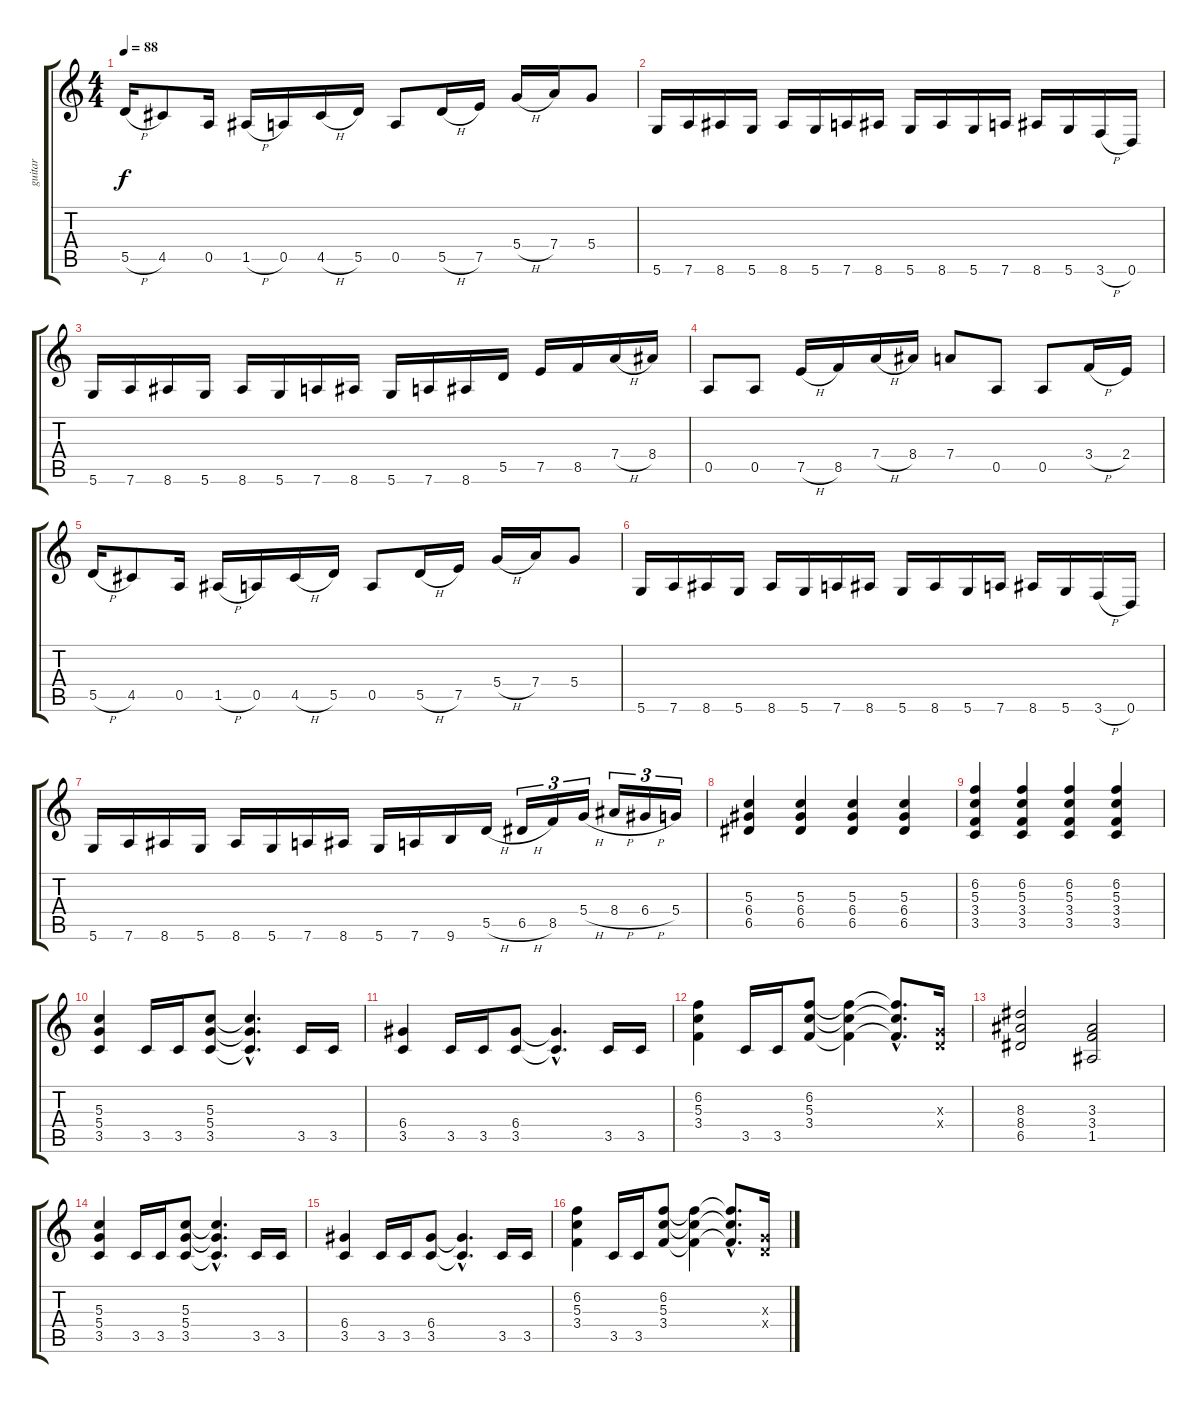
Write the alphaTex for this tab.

\track ("guitar" "guitar") {instrument distortionguitar}
\staff {score tabs}
\tuning (E4 B3 G3 D3 A2 D2) {hide}
\ts (4 4)
\tempo 88
\clef g2
\ks c
5.5{h}.16{dy f} 4.5.8 0.5.16 1.5{h}.16 0.5.16 4.5{h}.16 5.5.16 0.5.8 5.5{h}.16 7.5.16 5.4{h}.16 7.4.16 5.4.8 |
5.6.16 7.6.16 8.6.16 5.6.16 8.6.16 5.6.16 7.6.16 8.6.16 5.6.16 8.6.16 5.6.16 7.6.16 8.6.16 5.6.16 3.6{h}.16 0.6.16 |
5.6.16 7.6.16 8.6.16 5.6.16 8.6.16 5.6.16 7.6.16 8.6.16 5.6.16 7.6.16 8.6.16 5.5.16 7.5.16 8.5.16 7.4{h}.16 8.4.16 |
0.5.8 0.5.8 7.5{h}.16 8.5.16 7.4{h}.16 8.4.16 7.4.8 0.5.8 0.5.8 3.4{h}.16 2.4.16 |
5.5{h}.16 4.5.8 0.5.16 1.5{h}.16 0.5.16 4.5{h}.16 5.5.16 0.5.8 5.5{h}.16 7.5.16 5.4{h}.16 7.4.16 5.4.8 |
5.6.16 7.6.16 8.6.16 5.6.16 8.6.16 5.6.16 7.6.16 8.6.16 5.6.16 8.6.16 5.6.16 7.6.16 8.6.16 5.6.16 3.6{h}.16 0.6.16 |
5.6.16 7.6.16 8.6.16 5.6.16 8.6.16 5.6.16 7.6.16 8.6.16 5.6.16 7.6.16 9.6.16 5.5{h}.16 6.5{h}.16{tu (3 2)} 8.5.16{tu (3 2)} 5.4{h}.16{tu (3 2)} 8.4{h}.16{tu (3 2)} 6.4{h}.16{tu (3 2)} 5.4.16{tu (3 2)} |
(5.3 6.4 6.5).4 (5.3 6.4 6.5).4 (5.3 6.4 6.5).4 (5.3 6.4 6.5).4 |
(6.2 5.3 3.4 3.5).4 (6.2 5.3 3.4 3.5).4 (6.2 5.3 3.4 3.5).4 (6.2 5.3 3.4 3.5).4 |
(5.3 5.4 3.5).4 3.5.16 3.5.16 (5.3 5.4 3.5).8 (5.3{hac t} 5.4{hac t} 3.5{hac t}).4{d} 3.5.16 3.5.16 |
(6.4 3.5).4 3.5.16 3.5.16 (6.4 3.5).8 (6.4{hac t} 3.5{hac t}).4{d} 3.5.16 3.5.16 |
(6.2 5.3 3.4).4 3.5.16 3.5.16 (6.2 5.3 3.4).8 (6.2{t} 5.3{t} 3.4{t}).4 (6.2{hac t} 5.3{hac t} 3.4{hac t}).8{d} (0.3{x} 0.4{x}).16 |
(8.3 8.4 6.5).2 (3.3 3.4 1.5).2 |
(5.3 5.4 3.5).4 3.5.16 3.5.16 (5.3 5.4 3.5).8 (5.3{hac t} 5.4{hac t} 3.5{hac t}).4{d} 3.5.16 3.5.16 |
(6.4 3.5).4 3.5.16 3.5.16 (6.4 3.5).8 (6.4{hac t} 3.5{hac t}).4{d} 3.5.16 3.5.16 |
(6.2 5.3 3.4).4 3.5.16 3.5.16 (6.2 5.3 3.4).8 (6.2{t} 5.3{t} 3.4{t}).4 (6.2{hac t} 5.3{hac t} 3.4{hac t}).8{d} (0.3{x} 0.4{x}).16
